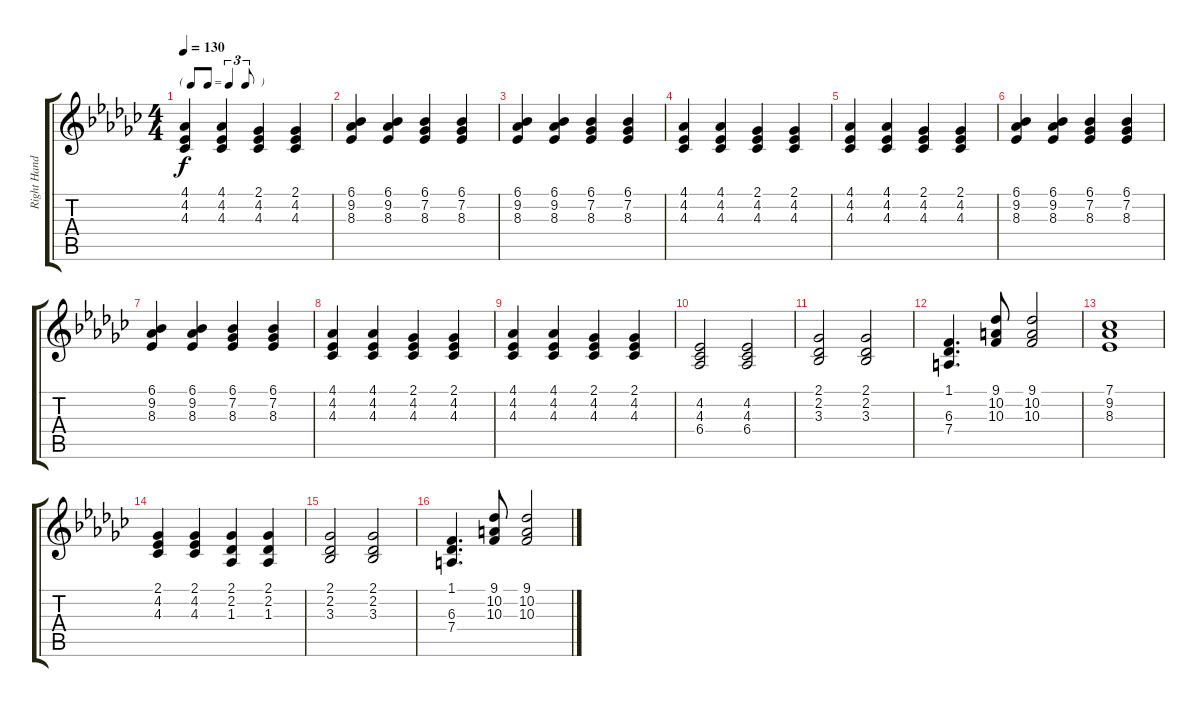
\track ("Right Hand" "Right Hand") {instrument acousticgrandpiano}
\staff {score tabs}
\tuning (E4 B3 G3 D3 A2 E2) {hide}
\ts (4 4)
\tf triplet8th
\tempo 130
\clef g2
\ks gb
(4.1 4.2 4.3).4{dy f} (4.1 4.2 4.3).4 (2.1 4.2 4.3).4 (2.1 4.2 4.3).4 |
(6.1 9.2 8.3).4 (6.1 9.2 8.3).4 (6.1 7.2 8.3).4 (6.1 7.2 8.3).4 |
(6.1 9.2 8.3).4 (6.1 9.2 8.3).4 (6.1 7.2 8.3).4 (6.1 7.2 8.3).4 |
(4.1 4.2 4.3).4 (4.1 4.2 4.3).4 (2.1 4.2 4.3).4 (2.1 4.2 4.3).4 |
(4.1 4.2 4.3).4 (4.1 4.2 4.3).4 (2.1 4.2 4.3).4 (2.1 4.2 4.3).4 |
(6.1 9.2 8.3).4 (6.1 9.2 8.3).4 (6.1 7.2 8.3).4 (6.1 7.2 8.3).4 |
(6.1 9.2 8.3).4 (6.1 9.2 8.3).4 (6.1 7.2 8.3).4 (6.1 7.2 8.3).4 |
(4.1 4.2 4.3).4 (4.1 4.2 4.3).4 (2.1 4.2 4.3).4 (2.1 4.2 4.3).4 |
(4.1 4.2 4.3).4 (4.1 4.2 4.3).4 (2.1 4.2 4.3).4 (2.1 4.2 4.3).4 |
(4.2 4.3 6.4).2 (4.2 4.3 6.4).2 |
(2.1 2.2 3.3).2 (2.1 2.2 3.3).2 |
(1.1 6.3 7.4).4{d} (9.1 10.2 10.3).8 (9.1 10.2 10.3).2 |
(7.1 9.2 8.3).1 |
(2.1 4.2 4.3).4 (2.1 4.2 4.3).4 (2.1 2.2 1.3).4 (2.1 2.2 1.3).4 |
(2.1 2.2 3.3).2 (2.1 2.2 3.3).2 |
(1.1 6.3 7.4).4{d} (9.1 10.2 10.3).8 (9.1 10.2 10.3).2
